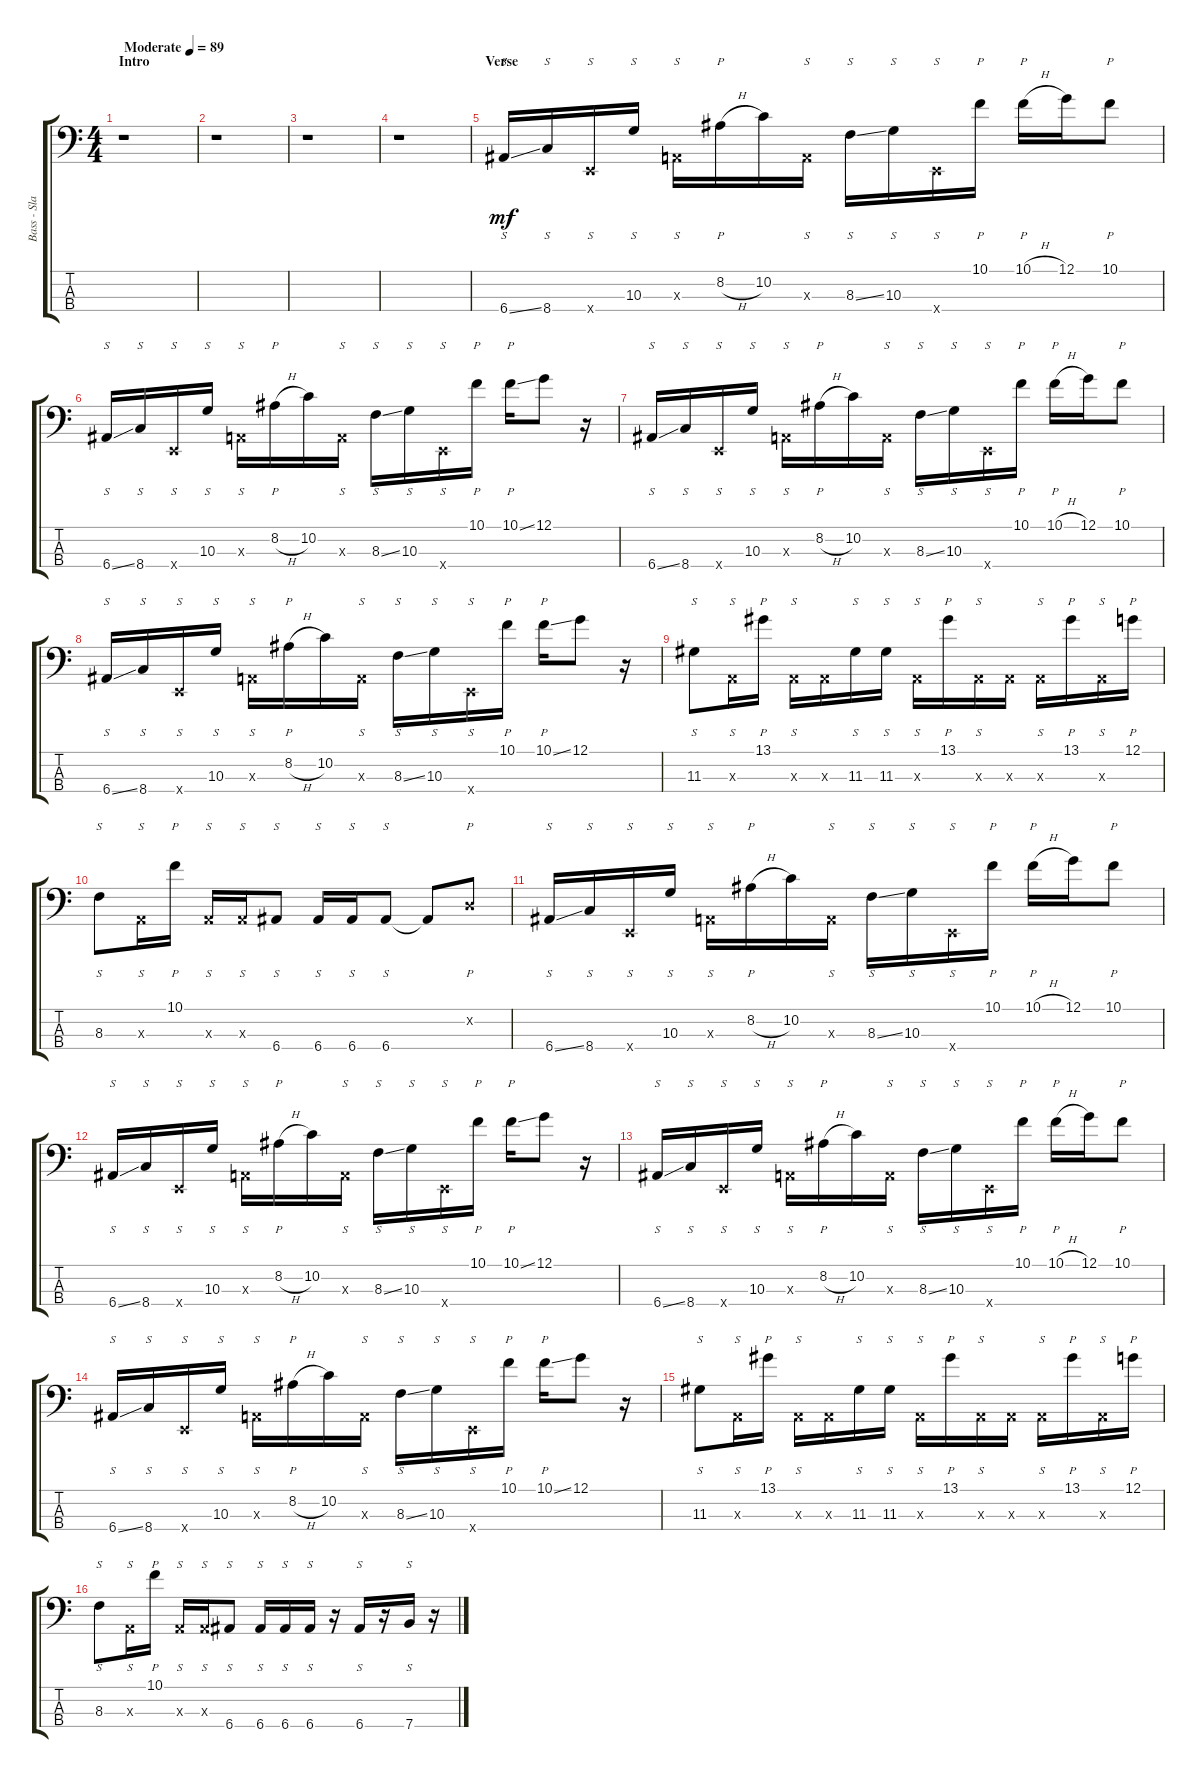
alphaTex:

\track ("Bass - Slap overdub" "Bass - Sla") {instrument slapbass1}
\staff {score tabs}
\tuning (G2 D2 A1 E1) {hide}
\ts (4 4)
\section ("" "Intro")
\tempo (89 "Moderate")
\clef f4
\ks c
r.1{dy mf instrument slapbass1} |
r.1 |
r.1 |
r.1 |
\section ("" "Verse")
6.4{ss}.16{s} 8.4.16{s} 0.4{x}.16{s} 10.3.16{s} 0.3{x}.16{s} 8.2{h}.16{p} 10.2.16 0.3{x}.16{s} 8.3{ss}.16{s} 10.3.16{s} 0.4{x}.16{s} 10.1.16{p} 10.1{h}.16{p} 12.1.16 10.1.8{p} |
6.4{ss}.16{s} 8.4.16{s} 0.4{x}.16{s} 10.3.16{s} 0.3{x}.16{s} 8.2{h}.16{p} 10.2.16 0.3{x}.16{s} 8.3{ss}.16{s} 10.3.16{s} 0.4{x}.16{s} 10.1.16{p} 10.1{ss}.16{p} 12.1.8 r.16 |
6.4{ss}.16{s} 8.4.16{s} 0.4{x}.16{s} 10.3.16{s} 0.3{x}.16{s} 8.2{h}.16{p} 10.2.16 0.3{x}.16{s} 8.3{ss}.16{s} 10.3.16{s} 0.4{x}.16{s} 10.1.16{p} 10.1{h}.16{p} 12.1.16 10.1.8{p} |
6.4{ss}.16{s} 8.4.16{s} 0.4{x}.16{s} 10.3.16{s} 0.3{x}.16{s} 8.2{h}.16{p} 10.2.16 0.3{x}.16{s} 8.3{ss}.16{s} 10.3.16{s} 0.4{x}.16{s} 10.1.16{p} 10.1{ss}.16{p} 12.1.8 r.16 |
11.3.8{s} 0.3{x}.16{s} 13.1.16{p} 0.3{x}.16{s} 0.3{x}.16 11.3.16{s} 11.3.16{s} 0.3{x}.16{s} 13.1.16{p} 0.3{x}.16{s} 0.3{x}.16 0.3{x}.16{s} 13.1.16{p} 0.3{x}.16{s} 12.1.16{p} |
8.3.8{s} 0.3{x}.16{s} 10.1.16{p} 0.3{x}.16{s} 0.3{x}.16{s} 6.4.8{s} 6.4.16{s} 6.4.16{s} 6.4.8{s} 6.4{t}.8 0.2{x}.8{p} |
6.4{ss}.16{s} 8.4.16{s} 0.4{x}.16{s} 10.3.16{s} 0.3{x}.16{s} 8.2{h}.16{p} 10.2.16 0.3{x}.16{s} 8.3{ss}.16{s} 10.3.16{s} 0.4{x}.16{s} 10.1.16{p} 10.1{h}.16{p} 12.1.16 10.1.8{p} |
6.4{ss}.16{s} 8.4.16{s} 0.4{x}.16{s} 10.3.16{s} 0.3{x}.16{s} 8.2{h}.16{p} 10.2.16 0.3{x}.16{s} 8.3{ss}.16{s} 10.3.16{s} 0.4{x}.16{s} 10.1.16{p} 10.1{ss}.16{p} 12.1.8 r.16 |
6.4{ss}.16{s} 8.4.16{s} 0.4{x}.16{s} 10.3.16{s} 0.3{x}.16{s} 8.2{h}.16{p} 10.2.16 0.3{x}.16{s} 8.3{ss}.16{s} 10.3.16{s} 0.4{x}.16{s} 10.1.16{p} 10.1{h}.16{p} 12.1.16 10.1.8{p} |
6.4{ss}.16{s} 8.4.16{s} 0.4{x}.16{s} 10.3.16{s} 0.3{x}.16{s} 8.2{h}.16{p} 10.2.16 0.3{x}.16{s} 8.3{ss}.16{s} 10.3.16{s} 0.4{x}.16{s} 10.1.16{p} 10.1{ss}.16{p} 12.1.8 r.16 |
11.3.8{s} 0.3{x}.16{s} 13.1.16{p} 0.3{x}.16{s} 0.3{x}.16 11.3.16{s} 11.3.16{s} 0.3{x}.16{s} 13.1.16{p} 0.3{x}.16{s} 0.3{x}.16 0.3{x}.16{s} 13.1.16{p} 0.3{x}.16{s} 12.1.16{p} |
8.3.8{s} 0.3{x}.16{s} 10.1.16{p} 0.3{x}.16{s} 0.3{x}.16{s} 6.4.8{s} 6.4.16{s} 6.4.16{s} 6.4.16{s} r.16 6.4.16{s} r.16 7.4.16{s} r.16
